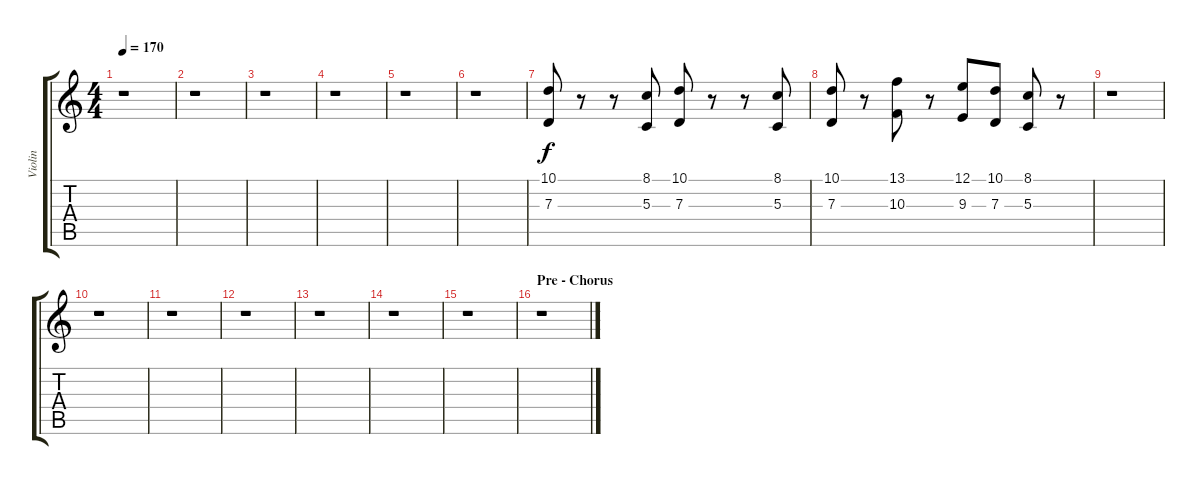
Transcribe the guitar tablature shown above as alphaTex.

\track ("Violin" "Violin") {instrument violin}
\staff {score tabs}
\tuning (E4 B3 G3 D3 A2 E2) {hide}
\ts (4 4)
\tempo 170
\clef g2
\ks c
r.1{dy f} |
r.1 |
r.1 |
r.1 |
r.1 |
r.1 |
(10.1 7.3).8 r.8 r.8 (8.1 5.3).8 (10.1 7.3).8 r.8 r.8 (8.1 5.3).8 |
(10.1 7.3).8 r.8 (13.1 10.3).8 r.8 (12.1 9.3).8 (10.1 7.3).8 (8.1 5.3).8 r.8 |
r.1 |
r.1 |
r.1 |
r.1 |
r.1 |
r.1 |
r.1 |
\section ("" "Pre - Chorus")
r.1
